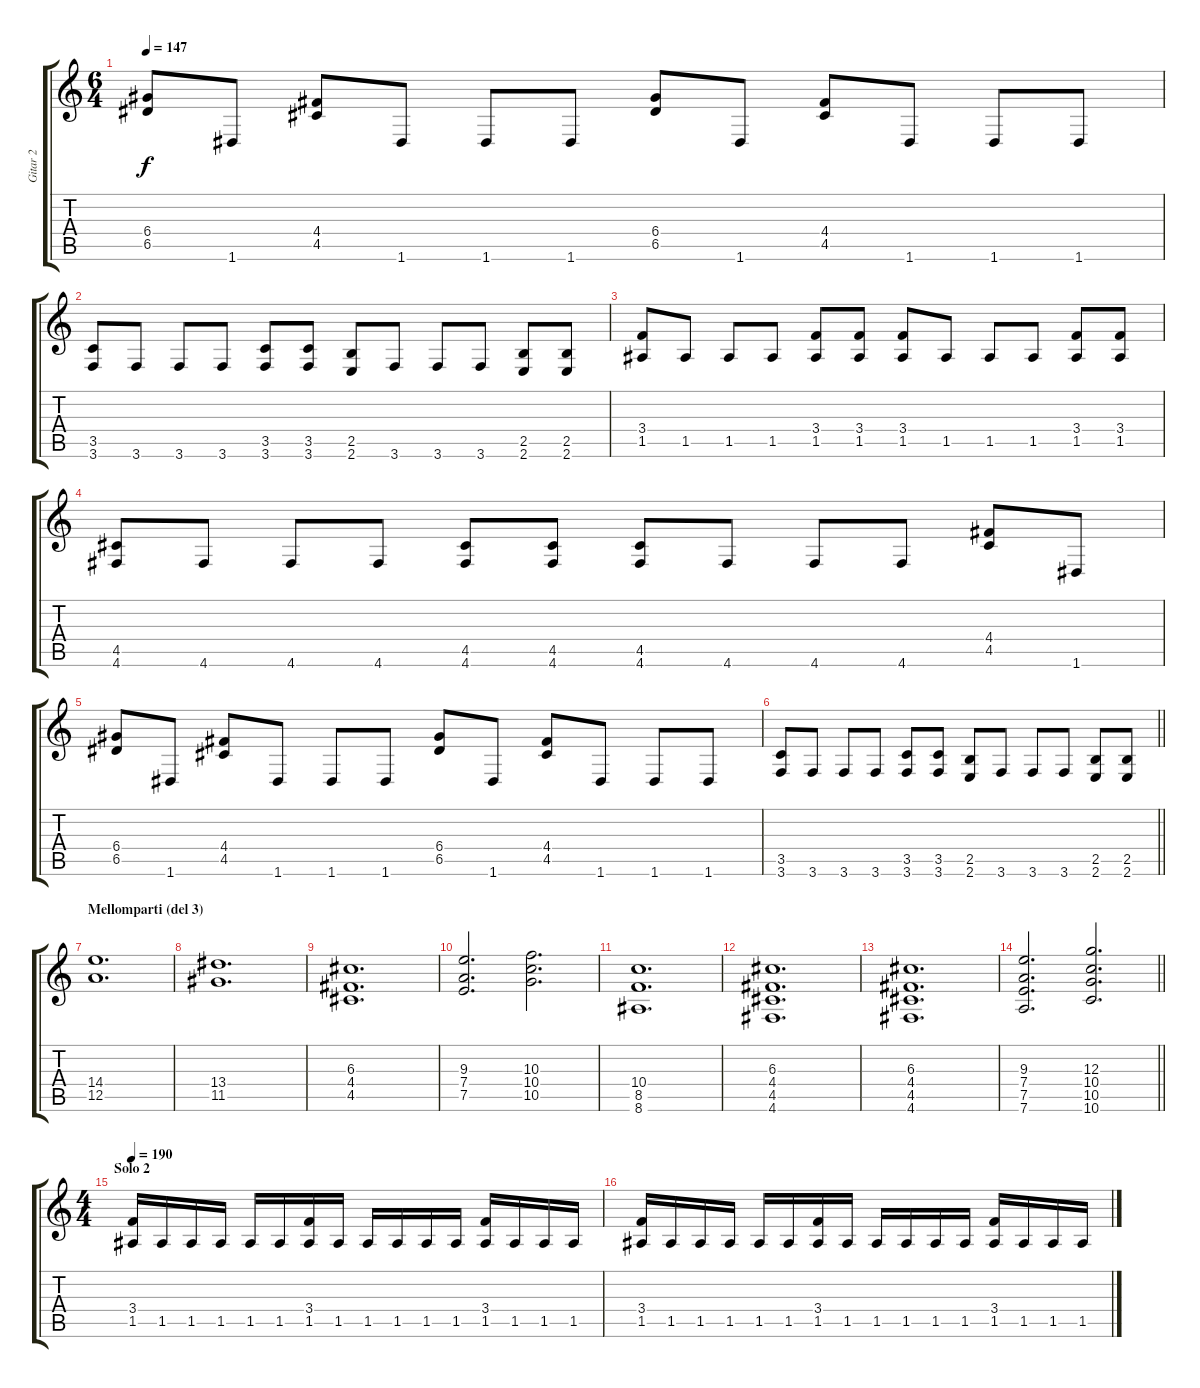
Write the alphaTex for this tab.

\track ("Gitar 2" "Gitar 2") {instrument distortionguitar}
\staff {score tabs}
\tuning (E4 B3 G3 D3 A2 D2) {hide}
\ts (6 4)
\tempo 147
\clef g2
\ks c
(6.4 6.5).8{dy f} 1.6.8 (4.4 4.5).8 1.6.8 1.6.8 1.6.8 (6.4 6.5).8 1.6.8 (4.4 4.5).8 1.6.8 1.6.8 1.6.8 |
(3.5 3.6).8 3.6.8 3.6.8 3.6.8 (3.5 3.6).8 (3.5 3.6).8 (2.5 2.6).8 3.6.8 3.6.8 3.6.8 (2.5 2.6).8 (2.5 2.6).8 |
(3.4 1.5).8 1.5.8 1.5.8 1.5.8 (3.4 1.5).8 (3.4 1.5).8 (3.4 1.5).8 1.5.8 1.5.8 1.5.8 (3.4 1.5).8 (3.4 1.5).8 |
(4.5 4.6).8 4.6.8 4.6.8 4.6.8 (4.5 4.6).8 (4.5 4.6).8 (4.5 4.6).8 4.6.8 4.6.8 4.6.8 (4.4 4.5).8 1.6.8 |
(6.4 6.5).8 1.6.8 (4.4 4.5).8 1.6.8 1.6.8 1.6.8 (6.4 6.5).8 1.6.8 (4.4 4.5).8 1.6.8 1.6.8 1.6.8 |
\barLineRight lightlight
(3.5 3.6).8 3.6.8 3.6.8 3.6.8 (3.5 3.6).8 (3.5 3.6).8 (2.5 2.6).8 3.6.8 3.6.8 3.6.8 (2.5 2.6).8 (2.5 2.6).8 |
\section ("" "Mellomparti (del 3)")
(14.4 12.5).1{d} |
(13.4 11.5).1{d} |
(6.3 4.4 4.5).1{d} |
(9.3 7.4 7.5).2{d} (10.3 10.4 10.5).2{d} |
(10.4 8.5 8.6).1{d} |
(6.3 4.4 4.5 4.6).1{d} |
(6.3 4.4 4.5 4.6).1{d} |
\barLineRight lightlight
(9.3 7.4 7.5 7.6).2{d} (12.3 10.4 10.5 10.6).2{d} |
\ts (4 4)
\section ("" "Solo 2")
\tempo 190
(3.4 1.5).16 1.5.16 1.5.16 1.5.16 1.5.16 1.5.16 (3.4 1.5).16 1.5.16 1.5.16 1.5.16 1.5.16 1.5.16 (3.4 1.5).16 1.5.16 1.5.16 1.5.16 |
(3.4 1.5).16 1.5.16 1.5.16 1.5.16 1.5.16 1.5.16 (3.4 1.5).16 1.5.16 1.5.16 1.5.16 1.5.16 1.5.16 (3.4 1.5).16 1.5.16 1.5.16 1.5.16
